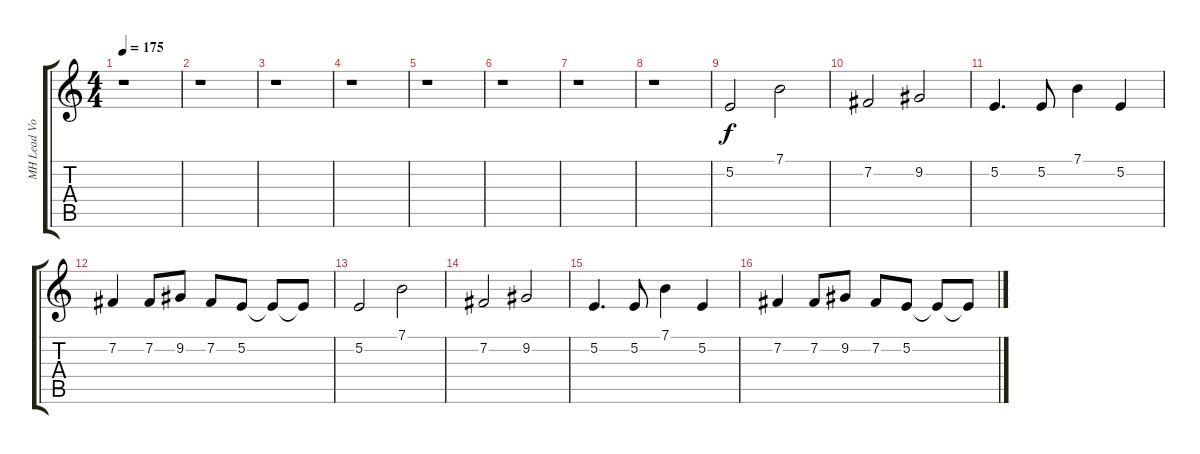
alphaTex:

\track ("MH Lead Vocals" "MH Lead Vo") {instrument cello}
\staff {score tabs}
\tuning (E4 B3 G3 D3 A2 E2) {hide}
\ts (4 4)
\tempo 175
\clef g2
\ks c
r.1{dy f} |
r.1 |
r.1 |
r.1 |
r.1 |
r.1 |
r.1 |
r.1 |
5.2.2{balance 8} 7.1.2 |
7.2.2 9.2.2 |
5.2.4{d} 5.2.8 7.1.4 5.2.4 |
7.2.4 7.2.8 9.2.8 7.2.8 5.2.8 5.2{t}.8 5.2{t}.8 |
5.2.2 7.1.2 |
7.2.2 9.2.2 |
5.2.4{d} 5.2.8 7.1.4 5.2.4 |
7.2.4 7.2.8 9.2.8 7.2.8 5.2.8 5.2{t}.8 5.2{t}.8
